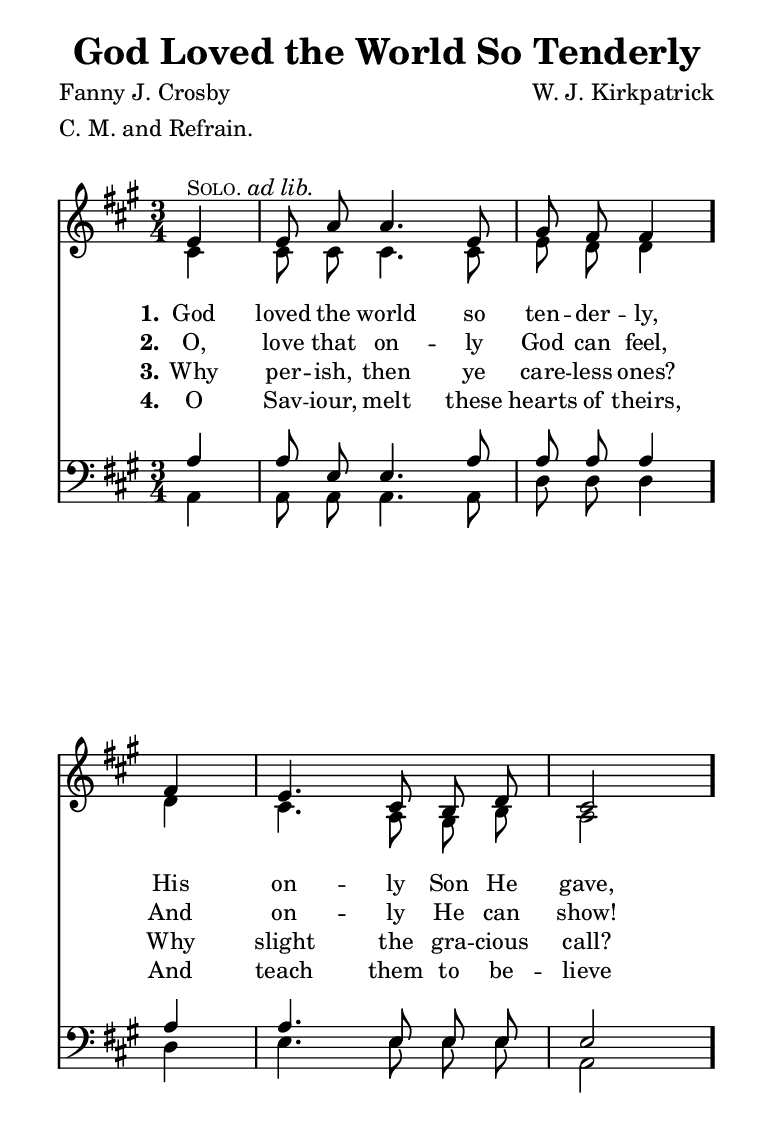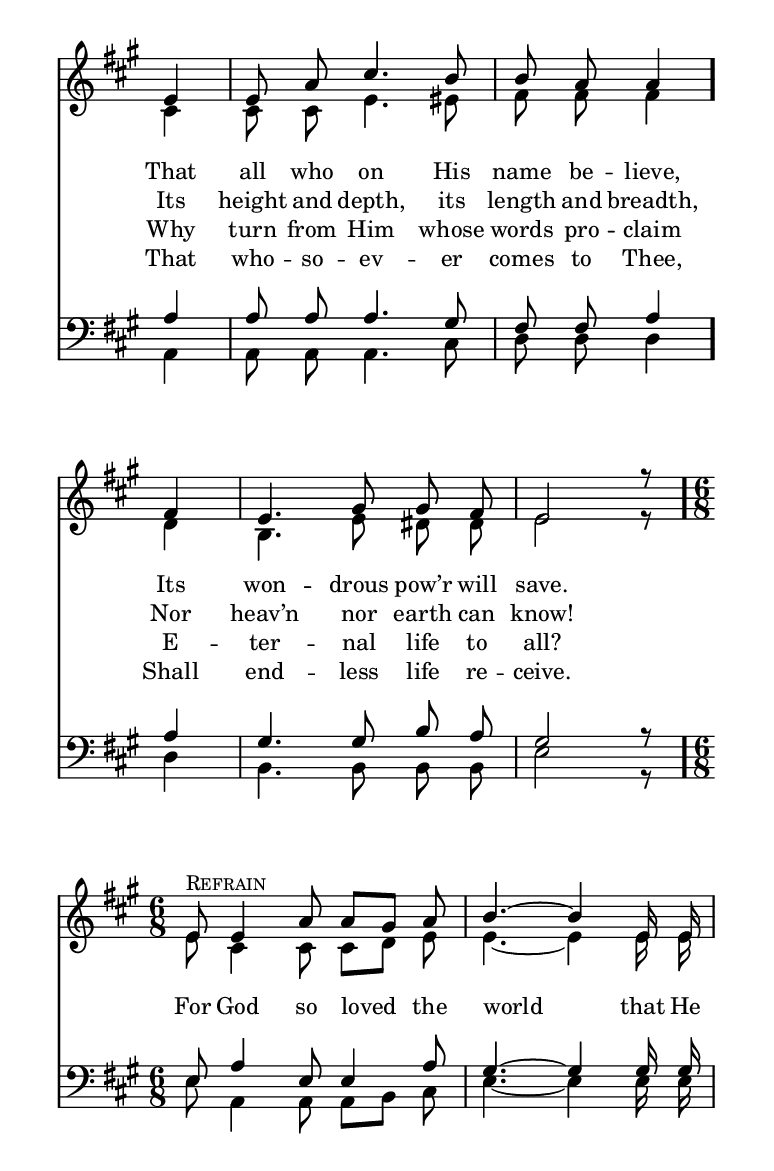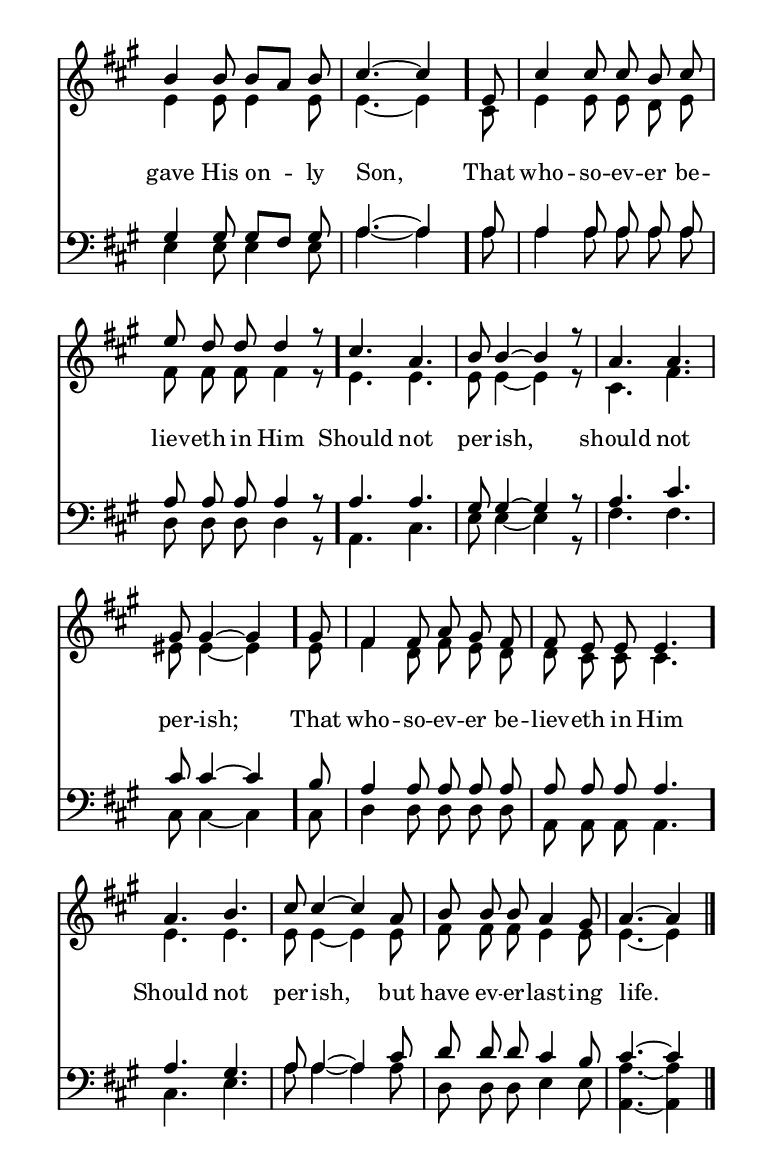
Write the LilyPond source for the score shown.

\include "common/global.ily"
\paper {
  \include "common/paper.ily"
  ragged-last-bottom = ##t
  page-count = #(cond (is-eogsized 2) (#t #f))
  systems-per-page = ##f
  %page-count = ##f
}

\header{
  hymnnumber = "12"
  title = "God Loved the World So Tenderly"
  tunename = ""
  meter = "C. M. and Refrain."
  poet = "Fanny J. Crosby"
  composer = "W. J. Kirkpatrick"
  %copyright = ""
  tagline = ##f
}

patternA = { c4 | c8 c8 c4. c8 | c8 c8 c4 } % Line 1, 3 soprano / alto / tenor / bass
patternB = { c4 | c4. c8 c8 c8 | c2       } % Line 2 soprano / alto / tenor / bass
patternC = { c4 | c4. c8 c8 c8 | c2 c8    } % Line 4 soprano / alto / tenor / bass

patternD = { c8 | c4 c8 c8[ c8] c8 | c4. ~ c4 c16 c16 | c4 c8 c8[ c8] c8 | c4. ~ c4 } % Refrain line 1 soprano
patternE = { c8 | c4 c8 c8[ c8] c8 | c4. ~ c4 c16 c16 | c4 c8 c4      c8 | c4. ~ c4 } % Refrain line 1 alto / bass
patternF = { c8 | c4 c8 c4      c8 | c4. ~ c4 c16 c16 | c4 c8 c8[ c8] c8 | c4. ~ c4 } % Refrain line 1 tenor

patternG = { c8 | c4 c8 c8 c8 c8 | c8 c8 c8 c4 c8                } % Refrain line 2 all
patternH = { c4. c4. | c8 c4 ~ c4 c8 | c4. c4. | c8 c4 ~ c4      } % Refrain line 3 all
patternI = { c8 | c4 c8 c8 c8 c8 | c8 c8 c8 c4.                  } % Refrain line 4 all
patternJ = { c4. c4. | c8 c4 ~ c4 c8 | c8 c8 c8 c4 c8 | c4. ~ c4 } % Refrain line 5 all

global = {
  \include "common/overrides.ily"
  %\autoBeamOff
  \override Staff.TimeSignature.style = #'()
  \time 3/4
  \once \override Score.MetronomeMark.transparent = ##t
  \tempo 4 = 86
  \key a \major
  \partial 4
  \autoBeamOff
}

notesSoprano = {
\global
\relative c' {

  << s^\markup { \small \caps "Solo." \italic "ad lib." }
  \changePitch \patternA { e   | e a a e       | gis fis fis } >>
  \changePitch \patternB { fis | e cis b d     | cis         }
  \changePitch \patternA { e   | e a cis b     | b a a       }
  \changePitch \patternC { fis | e gis gis fis | e r         }

  << s^\markup { \small \caps "Refrain" }
  \time 6/8
  \set Timing.measurePosition = #(ly:make-moment -1 8)
  \changePitch \patternD { e     | e a a gis a        | b b e, e    | b' b b a b  | cis cis } >>
  \changePitch \patternG { e,    | cis' cis cis b cis | e d d d r   }
  \changePitch \patternH { cis a | b b b r            | a a         | gis gis gis }
  \changePitch \patternI { gis   | fis fis a gis fis  | fis e e e   }
  \changePitch \patternJ { a b   | cis cis cis a      | b b b a gis | a a         }

  \bar "|."

}
}

notesAlto = {
\global
\relative e' {

  \changePitch \patternA { cis | cis cis cis cis | e d d       }
  \changePitch \patternB { d   | cis a gis b     | a           }
  \changePitch \patternA { cis | cis cis e eis   | fis fis fis }
  \changePitch \patternC { d   | b e dis dis     | e r         }

  \changePitch \patternE { e   | cis cis cis d e | e e e e           | e e e e     | e e }
  \changePitch \patternG { cis | e e e d e       | fis fis fis fis r }
  \changePitch \patternH { e e | e e e r         | cis fis           | eis eis eis }
  \changePitch \patternI { eis | fis d fis e d   | d cis cis cis     }
  \changePitch \patternJ { e e | e e e e         | fis fis fis e e   | e e         }

}
}

notesTenor = {
\global
\relative a {

  \changePitch \patternA { a | a e e a     | a a a     }
  \changePitch \patternB { a | a e e e     | e         }
  \changePitch \patternA { a | a a a gis   | fis fis a }
  \changePitch \patternC { a | gis gis b a | gis r     }

  \changePitch \patternF { e     | a e e a       | gis gis gis gis | gis gis gis fis gis | a a }
  \changePitch \patternG { a     | a a a a a     | a a a a r       }
  \changePitch \patternH { a a   | gis gis gis r | a cis           | cis cis cis         }
  \changePitch \patternI { b     | a a a a a     | a a a a         }
  \changePitch \patternJ { a gis | a a a cis     | d d d cis b     | cis cis             }

}
}

notesBass = {
\global
\relative f, {

  \changePitch \patternA { a | a a a a   | d d d }
  \changePitch \patternB { d | e e e e   | a,    }
  \changePitch \patternA { a | a a a cis | d d d }
  \changePitch \patternC { d | b b b b   | e r   }

  \changePitch \patternE { e             | a, a a b cis | e e e e    | e e e e           | a a }
  \changePitch \patternG { a             | a a a a a    | d, d d d r }
  \changePitch \patternH { a cis         | e e e r      | fis fis    | cis cis cis       }
  \changePitch \patternI { cis d d d d d | a a a a      }
  \changePitch \patternJ { cis e         | a a a a      | d, d d e e | < a a, > < a a, > }

}
}

Refrain = \lyricmode {

For God so loved the world that He gave His on -- ly Son, \bar "."
That who -- so -- ev -- er be -- liev -- eth in Him \bar "."
Should not per -- ish, should not per -- ish; \bar "."
That who -- so -- ev -- er be -- liev -- eth in Him \bar "."
Should not per -- ish, but have ev -- er -- last -- ing life. \bar "."

}

wordsA = \lyricmode {
\set stanza = "1."

God loved the world so ten -- der -- ly, \bar "."
His on -- ly Son He gave, \bar "." \break
That all who on His name be -- lieve, \bar "."
Its won -- drous pow’r will save. \bar "." \break

}

wordsB = \lyricmode {
\set stanza = "2."

O, love that on -- ly God can feel,
And on -- ly He can show!
Its height and depth, its length and breadth,
Nor heav’n nor earth can know!

\Refrain

}

wordsC = \lyricmode {
\set stanza = "3."

Why per -- ish, then ye care -- less ones?
Why slight the gra -- cious call?
Why turn from Him whose words pro -- claim
E -- ter -- nal life to all?

}

wordsD = \lyricmode {
\set stanza = "4."

O Sav -- iour, melt these hearts of theirs,
And teach them to be -- lieve
That who -- so -- ev -- er comes to Thee,
Shall end -- less life re -- ceive.

}


\score {
  \context ChoirStaff <<
    \context Staff = upper <<
      \set ChoirStaff.systemStartDelimiter = #'SystemStartBar
      \context Voice  = sopranos { \voiceOne << \notesSoprano >> }
      \context Voice  = altos { \voiceTwo << \notesAlto >> }
      \context Lyrics = one   \lyricsto sopranos \wordsA
      \context Lyrics = two   \lyricsto sopranos \wordsB
      \context Lyrics = three \lyricsto sopranos \wordsC
      \context Lyrics = four  \lyricsto sopranos \wordsD
      %\context Lyrics = five  \lyricsto sopranos \wordsE
    >>
    \context Staff = men <<
      \clef bass
      \context Voice  = tenors { \voiceOne << \notesTenor >> }
      \context Voice  = basses { \voiceTwo << \notesBass >> }
    >>
  >>
  \layout {
    \include "common/layout.ily"
  }
  \midi{
    \include "common/midi.ily"
  }
}

\version "2.18.0"  % necessary for upgrading to future LilyPond versions.

% vi:set et ts=2 sw=2 ai nocindent syntax=lilypond:
